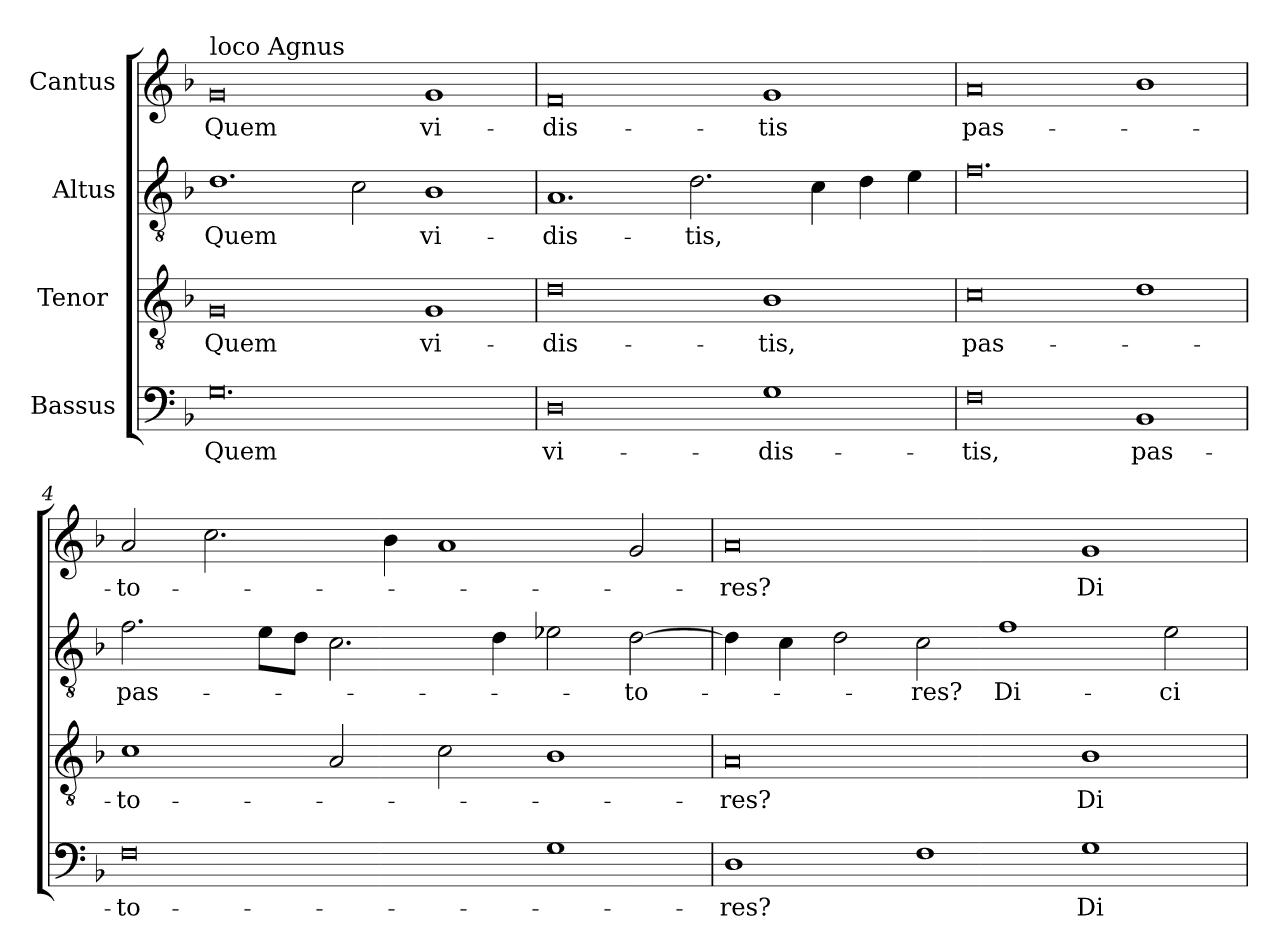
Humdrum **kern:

**kern	**text	**kern	**text	**kern	**text	**kern	**text
*part4	*part4	*part3	*part3	*part2	*part2	*part1	*part1
*staff4	*staff4	*staff3	*staff3	*staff2	*staff2	*staff1	*staff1
*I"Bassus	*	*I"Tenor 	*	*I"Altus	*	*I"Cantus	*
*clefF4	*	*clefGv2	*	*clefGv2	*	*clefG2	*
*k[b-]	*	*k[b-]	*	*k[b-]	*	*k[b-]	*
*F:	*	*F:	*	*F:	*	*F:	*
=1	=1	=1	=1	=1	=1	=1	=1
!	!	!	!	!	!	!LO:TX:a:t=loco Agnus	!
0.G\	Quem	0G/	Quem	1.d\	Quem	0g/	Quem
.	.	.	.	2c\	.	.	.
.	.	1G/	vi-	1B-\	vi-	1g/	vi-
=2	=2	=2	=2	=2	=2	=2	=2
0D\	vi-	0d\	-dis-	1.A/	-dis-	0f/	-dis-
.	.	.	.	2.d\	-tis,	.	.
1G\	-dis-	1B-\	-tis,	.	.	1g/	-tis
.	.	.	.	4c\	.	.	.
.	.	.	.	4d\	.	.	.
.	.	.	.	4e\	.	.	.
=3	=3	=3	=3	=3	=3	=3	=3
0F\	-tis,	0c\	pas-	0.f\	.	0a/	pas-
1BB-/	pas-	1d\	.	.	.	1b-\	.
=4	=4	=4	=4	=4	=4	=4	=4
0F\	-to-	1c\	-to-	2.f\	pas-	2a/	-to-
.	.	.	.	.	.	2.cc\	.
.	.	.	.	8e\L	.	.	.
.	.	.	.	8d\J	.	.	.
.	.	2A/	.	2.c\	.	.	.
.	.	.	.	.	.	4b-\	.
.	.	2c\	.	.	.	1a/	.
.	.	.	.	4d\	.	.	.
1G\	.	1B-\	.	2e-X\	.	.	.
.	.	.	.	[2d\	-to-	2g/	.
=5	=5	=5	=5	=5	=5	=5	=5
1D\	-res?	0A/	-res?	4d\]	.	0a/	-res?
.	.	.	.	4c\	.	.	.
.	.	.	.	2d\	.	.	.
1F\	.	.	.	2c\	-res?	.	.
.	.	.	.	1f\	Di-	.	.
1G\	Di-	1B-\	Di-	.	.	1g/	Di-
.	.	.	.	2e\	-ci-	.	.
=	=	=	=	=	=	=	=
*-	*-	*-	*-	*-	*-	*-	*-
